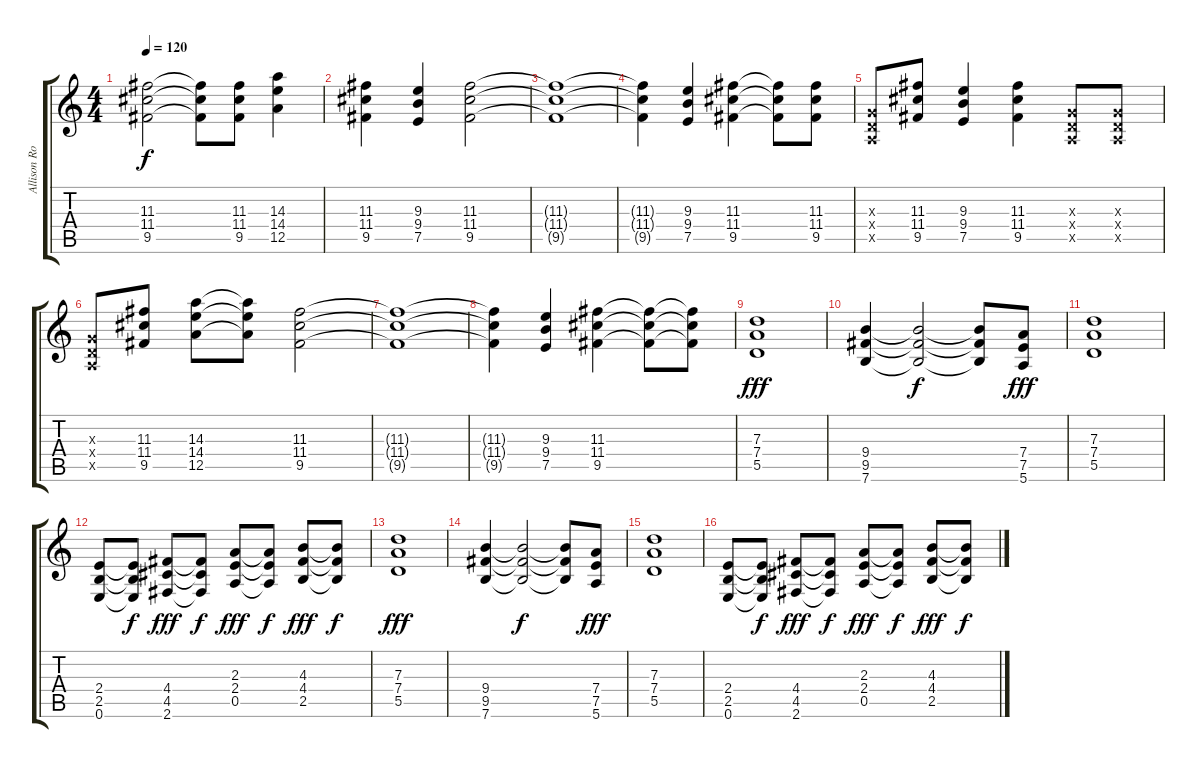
\track ("Allison Robertson (Rythm)" "Allison Ro") {instrument overdrivenguitar}
\staff {score tabs}
\tuning (E4 B3 G3 D3 A2 E2) {hide}
\ts (4 4)
\tempo 120
\clef g2
\ks c
(11.3 11.4 9.5).2{dy f} (11.3{t} 11.4{t} 9.5{t}).8 (11.3 11.4 9.5).8 (14.3 14.4 12.5).4 |
(11.3 11.4 9.5).4 (9.3 9.4 7.5).4 (11.3 11.4 9.5).2 |
(11.3{t} 11.4{t} 9.5{t}).1 |
(11.3{t} 11.4{t} 9.5{t}).4 (9.3 9.4 7.5).4 (11.3 11.4 9.5).4 (11.3{t} 11.4{t} 9.5{t}).8 (11.3 11.4 9.5).8 |
(0.3{x} 0.4{x} 0.5{x}).8 (11.3 11.4 9.5).8 (9.3 9.4 7.5).4 (11.3 11.4 9.5).4 (0.3{x} 0.4{x} 0.5{x}).8 (0.3{x} 0.4{x} 0.5{x}).8 |
(0.3{x} 0.4{x} 0.5{x}).8 (11.3 11.4 9.5).8 (14.3 14.4 12.5).8 (14.3{t} 14.4{t} 12.5{t}).8 (11.3 11.4 9.5).2 |
(11.3{t} 11.4{t} 9.5{t}).1 |
(11.3{t} 11.4{t} 9.5{t}).4 (9.3 9.4 7.5).4 (11.3 11.4 9.5).4 (11.3{t} 11.4{t} 9.5{t}).8 (11.3{t} 11.4{t} 9.5{t}).8 |
(7.3 7.4 5.5).1{dy fff} |
(9.4 9.5 7.6).4 (9.4{t} 9.5{t} 7.6{t}).2{dy f} (9.4{t} 9.5{t} 7.6{t}).8 (7.4 7.5 5.6).8{dy fff} |
(7.3 7.4 5.5).1 |
(2.4 2.5 0.6).8 (2.4{t} 2.5{t} 0.6{t}).8{dy f} (4.4 4.5 2.6).8{dy fff} (4.4{t} 4.5{t} 2.6{t}).8{dy f} (2.3 2.4 0.5).8{dy fff} (2.3{t} 2.4{t} 0.5{t}).8{dy f} (4.3 4.4 2.5).8{dy fff} (4.3{t} 4.4{t} 2.5{t}).8{dy f} |
(7.3 7.4 5.5).1{dy fff} |
(9.4 9.5 7.6).4 (9.4{t} 9.5{t} 7.6{t}).2{dy f} (9.4{t} 9.5{t} 7.6{t}).8 (7.4 7.5 5.6).8{dy fff} |
(7.3 7.4 5.5).1 |
(2.4 2.5 0.6).8 (2.4{t} 2.5{t} 0.6{t}).8{dy f} (4.4 4.5 2.6).8{dy fff} (4.4{t} 4.5{t} 2.6{t}).8{dy f} (2.3 2.4 0.5).8{dy fff} (2.3{t} 2.4{t} 0.5{t}).8{dy f} (4.3 4.4 2.5).8{dy fff} (4.3{t} 4.4{t} 2.5{t}).8{dy f}
